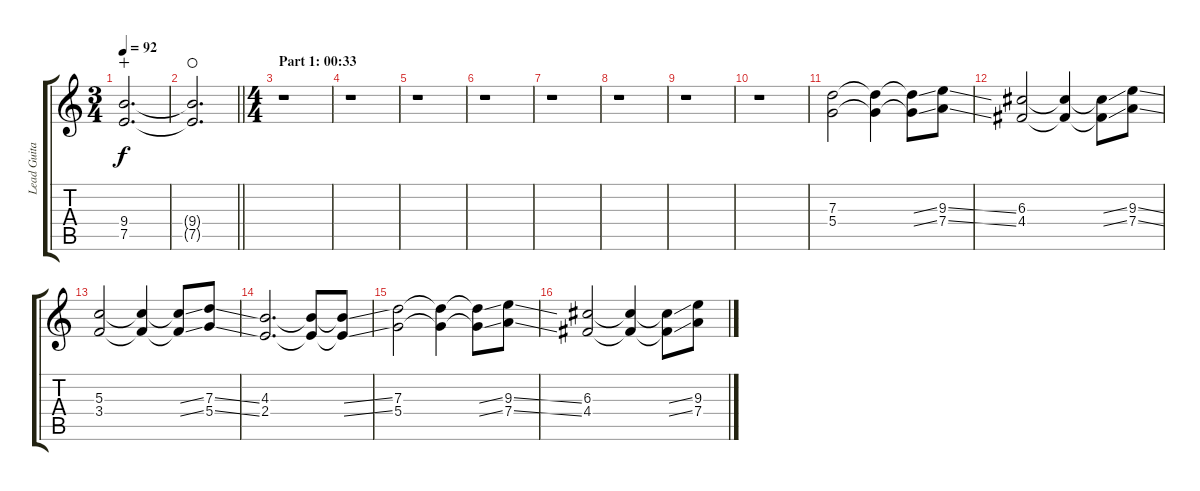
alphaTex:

\track ("Lead Guitar 1 (Distortion)" "Lead Guita") {instrument overdrivenguitar}
\staff {score tabs}
\tuning (E4 B3 G3 D3 A2 E2) {hide}
\ts (3 4)
\tempo 92
\clef g2
\ks c
(9.4{t} 7.5{t}).2{d dy f volume 0 wahc} |
\barLineRight lightlight
(9.4{t} 7.5{t}).2{d waho} |
\ts (4 4)
\section ("" "Part 1: 00:33")
r.1 |
r.1 |
r.1 |
r.1 |
r.1 |
r.1 |
r.1 |
r.1 |
(7.3 5.4).2{volume 14 balance 4} (7.3{t} 5.4{t}).4 (7.3{ss t} 5.4{ss t}).8 (9.3{ss} 7.4{ss}).8 |
(6.3 4.4).2 (6.3{t} 4.4{t}).4 (6.3{ss t} 4.4{ss t}).8 (9.3{ss} 7.4{ss}).8 |
(5.3 3.4).2 (5.3{t} 3.4{t}).4 (5.3{ss t} 3.4{ss t}).8 (7.3{ss} 5.4{ss}).8 |
(4.3 2.4).2{d} (4.3{t} 2.4{t}).8 (4.3{ss t} 2.4{ss t}).8 |
(7.3 5.4).2 (7.3{t} 5.4{t}).4 (7.3{ss t} 5.4{ss t}).8 (9.3{ss} 7.4{ss}).8 |
(6.3 4.4).2 (6.3{t} 4.4{t}).4 (6.3{ss t} 4.4{ss t}).8 (9.3{ss} 7.4{ss}).8
